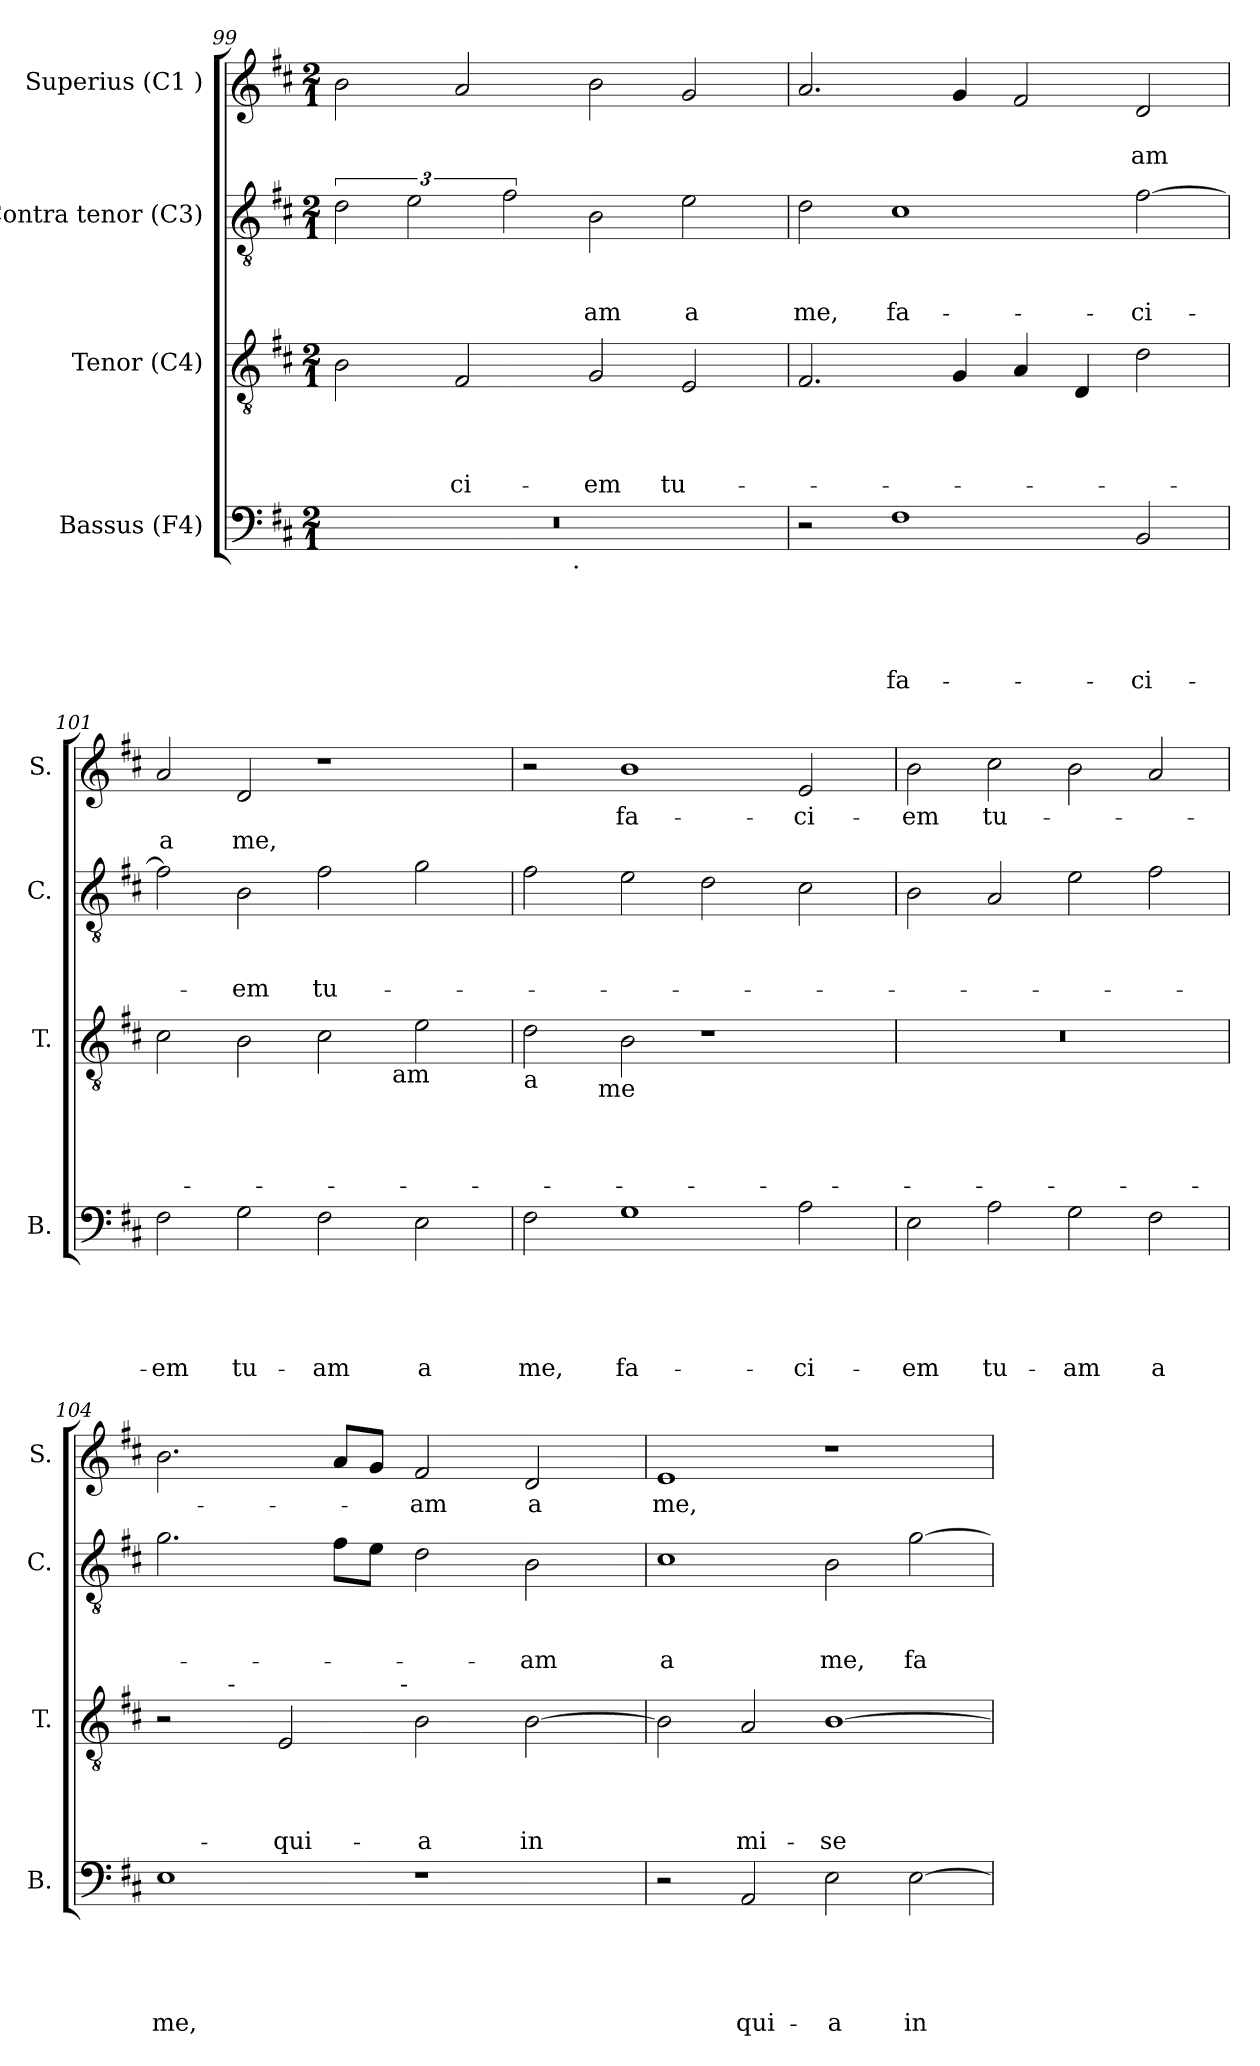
**kern	**text	**text	**text	**text	**text	**kern	**text	**text	**text	**text	**kern	**text	**text	**text	**kern	**text	**text
*part4	*part4	*part4	*part4	*part4	*part4	*part3	*part3	*part3	*part3	*part3	*part2	*part2	*part2	*part2	*part1	*part1	*part1
*staff4	*staff4	*staff4	*staff4	*staff4	*staff4	*staff3	*staff3	*staff3	*staff3	*staff3	*staff2	*staff2	*staff2	*staff2	*staff1	*staff1	*staff1
*I"Bassus (F4)	*	*	*	*	*	*I"Tenor (C4)	*	*	*	*	*I"Contra tenor (C3)	*	*	*	*I"Superius (C1 )	*	*
*I'B.	*	*	*	*	*	*I'T.	*	*	*	*	*I'C.	*	*	*	*I'S.	*	*
*clefF4	*	*	*	*	*	*clefGv2	*	*	*	*	*clefGv2	*	*	*	*clefG2	*	*
*k[f#c#]	*	*	*	*	*	*k[f#c#]	*	*	*	*	*k[f#c#]	*	*	*	*k[f#c#]	*	*
*D:	*	*	*	*	*	*D:	*	*	*	*	*D:	*	*	*	*D:	*	*
*M2/1	*	*	*	*	*	*M2/1	*	*	*	*	*M2/1	*	*	*	*M2/1	*	*
=99	=99	=99	=99	=99	=99	=99	=99	=99	=99	=99	=99	=99	=99	=99	=99	=99	=99
*^	*	*	*	*	*	*	*	*	*	*	*	*	*	*	*	*	*
0r	2ryy	.	.	.	.	.	2B\	.	.	.	.	3d\	.	.	.	2b\	.	.
.	.	.	.	.	.	.	.	.	.	.	.	3e\	.	.	.	.	.	.
!	!	!	!	!	!	!	!	!	!	!	!LO:LY:b	!	!	!	!	!	!	!
.	4...ryy	.	.	.	.	.	2F#/	.	.	.	-ci-	.	.	.	.	2a/	.	.
.	.	.	.	.	.	.	.	.	.	.	.	3f#\	.	.	.	.	.	.
!	!LO:TX:b:t=.	!	!	!	!	!	!	!	!	!	!	!	!	!	!	!	!	!
.	1ryy	.	.	.	.	.	.	.	.	.	.	.	.	.	.	.	.	.
!	!	!	!	!	!	!	!	!	!	!	!LO:LY:b	!	!	!	!LO:LY:b	!	!	!
.	.	.	.	.	.	.	2G/	.	.	.	-em	2B\	.	.	-am	2b\	.	.
!	!	!	!	!	!	!	!	!	!	!	!LO:LY:b	!	!	!	!LO:LY:b	!	!	!
.	.	.	.	.	.	.	2E/	.	.	.	tu-	2e\	.	.	a	2g/	.	.
.	32ryy	.	.	.	.	.	.	.	.	.	.	.	.	.	.	.	.	.
!!LO:PB:g=z
=100	=100	=100	=100	=100	=100	=100	=100	=100	=100	=100	=100	=100	=100	=100	=100	=100	=100	=100
!	!	!	!	!	!	!	!	!	!	!	!	!	!	!	!LO:LY:b	!	!	!
*v	*v	*	*	*	*	*	*	*	*	*	*	*	*	*	*	*	*	*
2r	.	.	.	.	.	2.F#/	.	.	.	.	2d\	.	.	me,	2.a/	.	.
!	!	!	!	!	!LO:LY:b	!	!	!	!	!	!	!	!	!LO:LY:b	!	!	!
1F#	.	.	.	.	fa-	.	.	.	.	.	1c#	.	.	fa-	.	.	.
.	.	.	.	.	.	4G/	.	.	.	.	.	.	.	.	4g/	.	.
.	.	.	.	.	.	4A/	.	.	.	.	.	.	.	.	2f#/	.	.
.	.	.	.	.	.	4D/	.	.	.	.	.	.	.	.	.	.	.
!	!	!	!	!	!LO:LY:b	!	!	!	!	!	!	!	!	!LO:LY:b	!	!	!LO:LY:b
2BB/	.	.	.	.	-ci-	2d\	.	.	.	.	[>2f#\	.	.	-ci-	2d/	.	am
=101	=101	=101	=101	=101	=101	=101	=101	=101	=101	=101	=101	=101	=101	=101	=101	=101	=101
!	!	!	!	!	!LO:LY:b	!	!	!	!	!	!	!	!	!	!	!	!LO:LY:b
*	*	*	*	*	*	*^	*	*	*	*	*	*	*	*	*	*	*
2F#\	.	.	.	.	-em	2c#\	1ryy	.	.	.	.	2f#\]	.	.	.	2a/	.	a
!	!	!	!	!	!LO:LY:b	!	!	!	!	!	!	!	!	!	!LO:LY:b	!	!	!LO:LY:b
2G\	.	.	.	.	tu-	2B\	.	.	.	.	.	2B\	.	.	-em	2d/	.	me,
!	!	!	!	!	!LO:LY:b	!	!	!	!	!	!	!	!	!	!LO:LY:b	!	!	!
2F#\	.	.	.	.	-am	2c#\	4..ryy	.	.	.	.	2f#\	.	.	tu-	1r	.	.
!	!	!	!	!	!	!	!LO:TX:b:t=am	!	!	!	!	!	!	!	!	!	!	!
.	.	.	.	.	.	.	2ryy	.	.	.	.	.	.	.	.	.	.	.
!	!	!	!	!	!LO:LY:b	!	!	!	!	!	!	!	!	!	!	!	!	!
2E\	.	.	.	.	a	2e\	.	.	.	.	.	2g\	.	.	.	.	.	.
.	.	.	.	.	.	.	16ryy	.	.	.	.	.	.	.	.	.	.	.
=102	=102	=102	=102	=102	=102	=102	=102	=102	=102	=102	=102	=102	=102	=102	=102	=102	=102	=102
!	!	!	!	!	!	!LO:TX:b:t=a	!	!	!	!	!	!	!	!	!	!	!	!
!	!	!	!	!	!LO:LY:b	!	!	!	!	!	!	!	!	!	!	!	!	!
2F#\	.	.	.	.	me,	2d\	4..ryy	.	.	.	.	2f#\	.	.	.	2r	.	.
!	!	!	!	!	!	!	!LO:TX:b:t=me	!	!	!	!	!	!	!	!	!	!	!
.	.	.	.	.	.	.	1ryy	.	.	.	.	.	.	.	.	.	.	.
!	!	!	!	!	!LO:LY:b	!	!	!	!	!	!	!	!	!	!	!	!LO:LY:b	!
1G	.	.	.	.	fa-	2B\	.	.	.	.	.	2e\	.	.	.	1b	-fa-	.
.	.	.	.	.	.	1r	.	.	.	.	.	2d\	.	.	.	.	.	.
.	.	.	.	.	.	.	2ryy	.	.	.	.	.	.	.	.	.	.	.
!	!	!	!	!	!LO:LY:b	!	!	!	!	!	!	!	!	!	!	!	!LO:LY:b	!
2A\	.	.	.	.	-ci-	.	.	.	.	.	.	2c#\	.	.	.	2e/	-ci-	.
.	.	.	.	.	.	.	16ryy	.	.	.	.	.	.	.	.	.	.	.
=103	=103	=103	=103	=103	=103	=103	=103	=103	=103	=103	=103	=103	=103	=103	=103	=103	=103	=103
!	!	!	!	!	!LO:LY:b	!	!	!	!	!	!	!	!	!	!	!	!LO:LY:b	!
*	*	*	*	*	*	*v	*v	*	*	*	*	*	*	*	*	*	*	*
2E\	.	.	.	.	-em	0r	.	.	.	.	2B\	.	.	.	2b\	-em	.
!	!	!	!	!	!LO:LY:b	!	!	!	!	!	!	!	!	!	!	!LO:LY:b	!
2A\	.	.	.	.	tu-	.	.	.	.	.	2A/	.	.	.	2cc#\	tu-	.
!	!	!	!	!	!LO:LY:b	!	!	!	!	!	!	!	!	!	!	!	!
2G\	.	.	.	.	-am	.	.	.	.	.	2e\	.	.	.	2b\	.	.
!	!	!	!	!	!LO:LY:b	!	!	!	!	!	!	!	!	!	!	!	!
2F#\	.	.	.	.	a	.	.	.	.	.	2f#\	.	.	.	2a/	.	.
!!LO:LB:g=z
=104	=104	=104	=104	=104	=104	=104	=104	=104	=104	=104	=104	=104	=104	=104	=104	=104	=104
!	!	!	!	!	!LO:LY:b	!	!	!	!	!	!	!	!	!	!	!	!
*	*	*	*	*	*	*^	*	*	*	*	*	*	*	*	*	*	*
*	*	*	*	*	*	*	*^	*	*	*	*	*	*	*	*	*	*	*
1E	.	.	.	.	me,	2r	4ryy	2ryy	.	.	.	.	2.g\	.	.	.	2.b\	.	.
.	.	.	.	.	.	.	32ryy	.	.	.	.	.	.	.	.	.	.	.	.
!	!	!	!	!	!	!	!LO:TX:a:t=-	!	!	!	!	!	!	!	!	!	!	!	!
.	.	.	.	.	.	.	1ryy	.	.	.	.	.	.	.	.	.	.	.	.
!	!	!	!	!	!	!	!	!	!	!	!	!LO:LY:b	!	!	!	!	!	!	!
.	.	.	.	.	.	2E/	.	4...ryy	.	.	.	-qui-	.	.	.	.	.	.	.
.	.	.	.	.	.	.	.	.	.	.	.	.	8f#\L	.	.	.	8a/L	.	.
.	.	.	.	.	.	.	.	.	.	.	.	.	8e\J	.	.	.	8g/J	.	.
!	!	!	!	!	!	!	!	!LO:TX:a:t=-	!	!	!	!	!	!	!	!	!	!	!
.	.	.	.	.	.	.	.	1ryy	.	.	.	.	.	.	.	.	.	.	.
!	!	!	!	!	!	!	!	!	!	!	!	!LO:LY:b	!	!	!	!	!	!LO:LY:b	!
1r	.	.	.	.	.	2B\	.	.	.	.	.	-a	2d\	.	.	.	2f#/	-am	.
.	.	.	.	.	.	.	2ryy	.	.	.	.	.	.	.	.	.	.	.	.
!	!	!	!	!	!	!	!	!	!	!	!	!LO:LY:b	!	!	!	!LO:LY:b	!	!LO:LY:b	!
.	.	.	.	.	.	[>2B\	.	.	.	.	.	in	2B\	.	.	-am	2d/	a	.
.	.	.	.	.	.	.	8..ryy	.	.	.	.	.	.	.	.	.	.	.	.
.	.	.	.	.	.	.	.	32ryy	.	.	.	.	.	.	.	.	.	.	.
=105	=105	=105	=105	=105	=105	=105	=105	=105	=105	=105	=105	=105	=105	=105	=105	=105	=105	=105	=105
!	!	!	!	!	!	!	!	!	!	!	!	!	!	!	!	!LO:LY:b:rj	!	!LO:LY:b	!
*	*	*	*	*	*	*v	*v	*v	*	*	*	*	*	*	*	*	*	*	*
2r	.	.	.	.	.	2B\]	.	.	.	.	1c#	.	.	a	1e	me,	.
!	!	!	!	!	!LO:LY:b	!	!	!	!	!LO:LY:b	!	!	!	!	!	!	!
2AA/	.	.	.	.	qui-	2A/	.	.	.	mi-	.	.	.	.	.	.	.
!	!	!	!	!	!LO:LY:b	!	!	!	!	!LO:LY:b	!	!	!	!LO:LY:b	!	!	!
2E\	.	.	.	.	-a	[>1B	.	.	.	-se-	2B\	.	.	me,	1r	.	.
!	!	!	!	!	!LO:LY:b	!	!	!	!	!	!	!	!	!LO:LY:b	!	!	!
[>2E\	.	.	.	.	in	.	.	.	.	.	[>2g\	.	.	fa-	.	.	.
=	=	=	=	=	=	=	=	=	=	=	=	=	=	=	=	=	=
*-	*-	*-	*-	*-	*-	*-	*-	*-	*-	*-	*-	*-	*-	*-	*-	*-	*-
